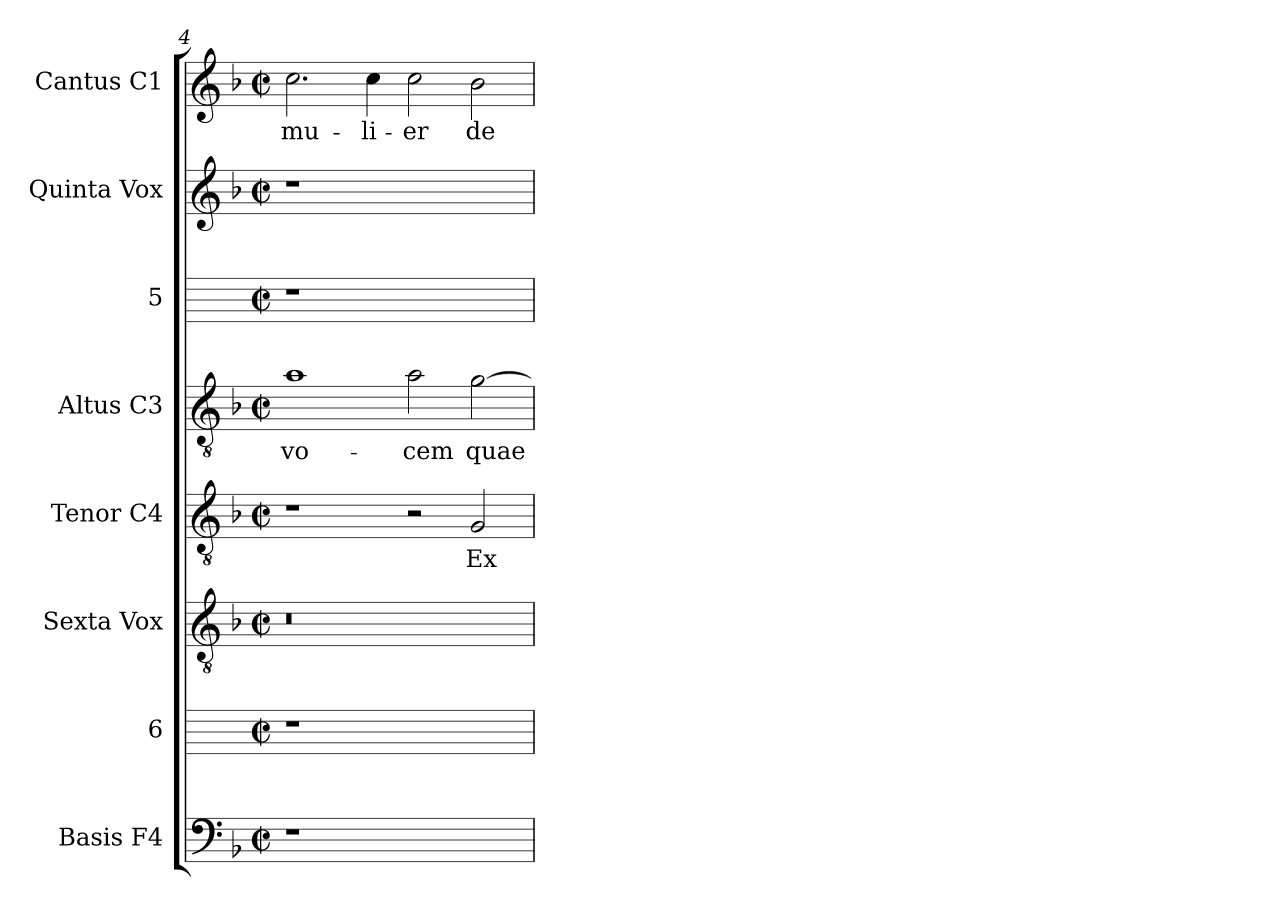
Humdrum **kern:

**kern	**kern	**kern	**kern	**text	**kern	**text	**kern	**kern	**kern	**text
*part8	*part7	*part6	*part5	*part5	*part4	*part4	*part3	*part2	*part1	*part1
*staff8	*staff7	*staff6	*staff5	*staff5	*staff4	*staff4	*staff3	*staff2	*staff1	*staff1
*I"Basis  F4	*I"6	*I"Sexta  Vox	*I"Tenor  C4	*	*I"Altus  C3	*	*I"5	*I"Quinta  Vox	*I"Cantus  C1	*
*I'B	*	*	*I'T	*	*I'A	*	*	*	*I'C	*
*clefF4	*	*clefGv2	*clefGv2	*	*clefGv2	*	*	*clefG2	*clefG2	*
*k[b-]	*k[]	*k[b-]	*k[b-]	*	*k[b-]	*	*k[]	*k[b-]	*k[b-]	*
*F:	*C:	*F:	*F:	*	*F:	*	*C:	*F:	*F:	*
*M2/2	*M2/2	*M2/2	*M2/2	*	*M2/2	*	*M2/2	*M2/2	*M2/2	*
*met(c|)	*met(c|)	*met(c|)	*met(c|)	*	*met(c|)	*	*met(c|)	*met(c|)	*met(c|)	*
=4	=4	=4	=4	=4	=4	=4	=4	=4	=4	=4
!	!	!	!	!	!	!LO:LY:b:cj	!	!	!	!LO:LY:b:cj
1r	1r	0r	1r	.	1a	vo-	1r	1r	2.cc\	mu-
!	!	!	!	!	!	!	!	!	!	!LO:LY:b:cj
.	.	.	.	.	.	.	.	.	4cc\	-li-
!	!	!	!	!	!	!LO:LY:b:cj	!	!	!	!LO:LY:b:cj
1ryy	1ryy	.	2r	.	2a\	-cem	1ryy	1ryy	2cc\	-er
!	!	!	!	!LO:LY:b:cj	!	!LO:LY:b:cj	!	!	!	!LO:LY:b:cj
.	.	.	2G/	Ex-	[>2g\	quae-	.	.	2b-\	de
=	=	=	=	=	=	=	=	=	=	=
*-	*-	*-	*-	*-	*-	*-	*-	*-	*-	*-
